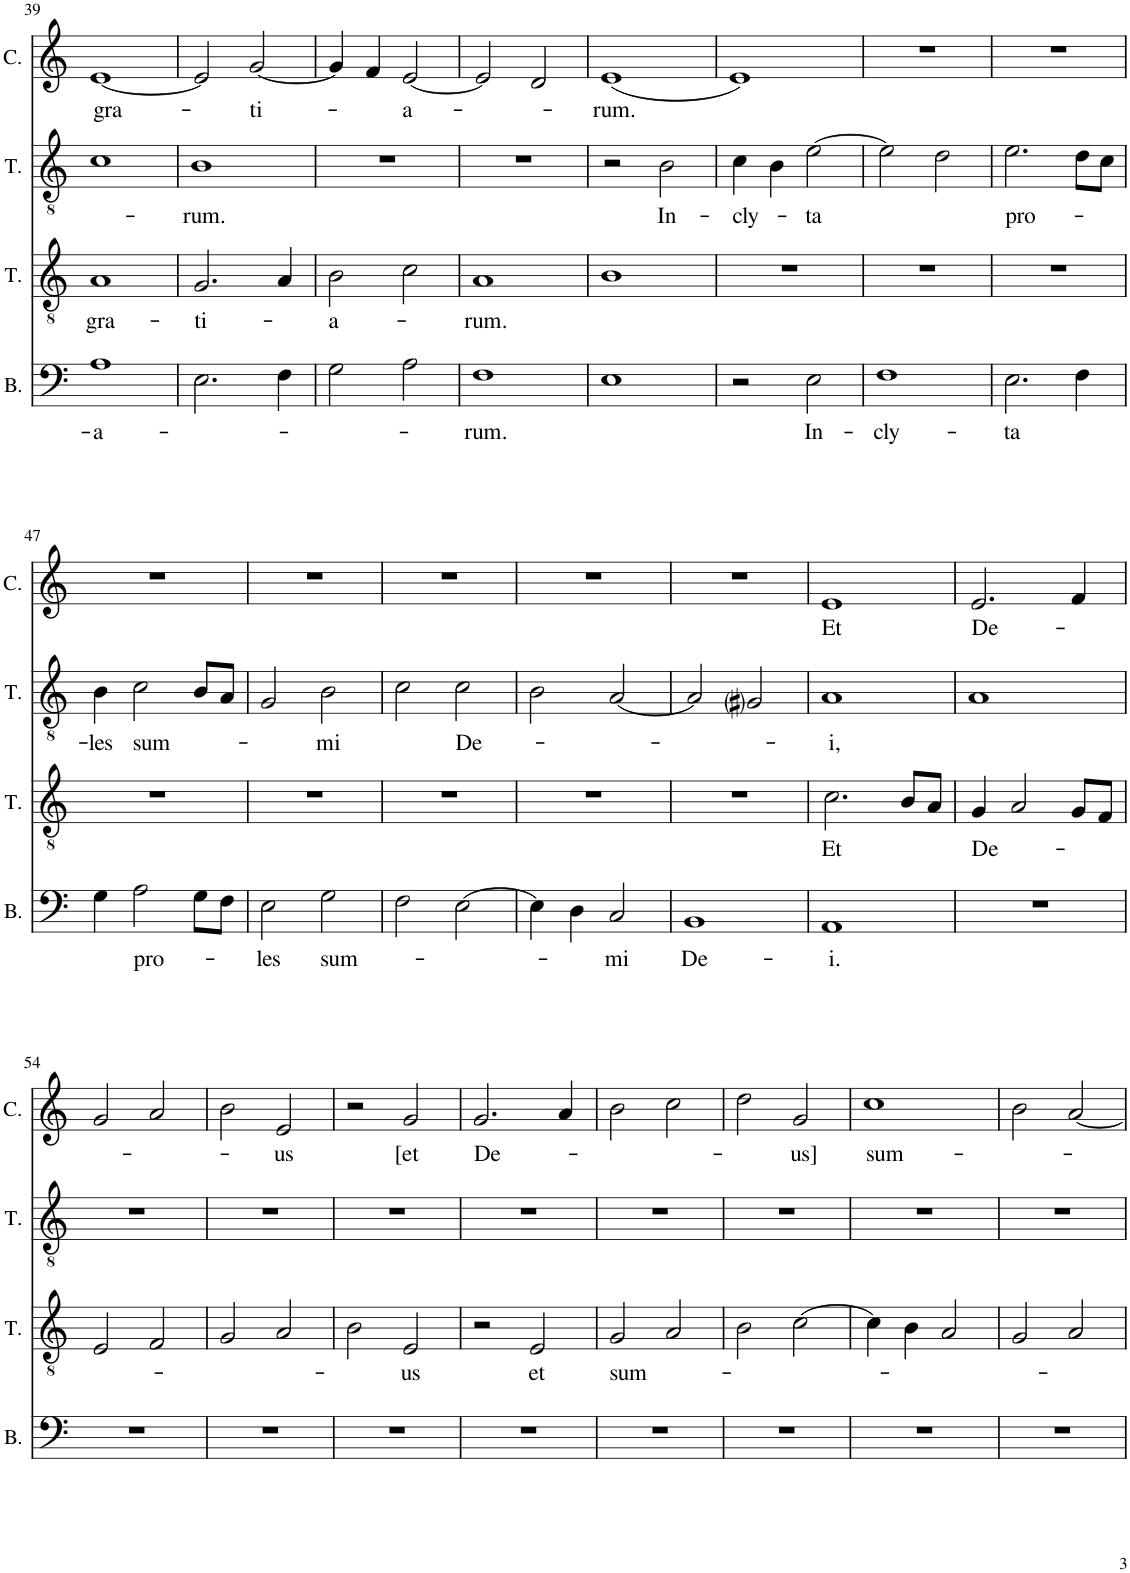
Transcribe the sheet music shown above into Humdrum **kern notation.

**kern	**text	**kern	**text	**kern	**text	**kern	**text
*part4	*part4	*part3	*part3	*part2	*part2	*part1	*part1
*staff4	*staff4	*staff3	*staff3	*staff2	*staff2	*staff1	*staff1
*I"Bass	*	*I"Tenor	*	*I"Tenor	*	*I"Cantus	*
*I'B.	*	*I'T.	*	*I'T.	*	*I'C.	*
!!LO:PB:g=z
*clefF4	*	*clefGv2	*	*clefGv2	*	*clefG2	*
*k[]	*	*k[]	*	*k[]	*	*k[]	*
*M2/2	*	*M2/2	*	*M2/2	*	*M2/2	*
*met(c|)	*	*met(c|)	*	*met(c|)	*	*met(c|)	*
=39	=39	=39	=39	=39	=39	=39	=39
!	!LO:LY:b	!	!LO:LY:b	!	!	!	!LO:LY:b
1A	-a-	1A	gra-	1c	.	[1e	gra-
=40	=40	=40	=40	=40	=40	=40	=40
!	!	!	!LO:LY:b	!	!LO:LY:b	!	!
2.E\	.	2.G/	-ti-	1B	-rum.	2e/]	.
!	!	!	!	!	!	!	!LO:LY:b
.	.	.	.	.	.	[2g/	-ti-
4F\	.	4A/	.	.	.	.	.
=41	=41	=41	=41	=41	=41	=41	=41
!	!	!	!LO:LY:b	!	!	!	!
2G\	.	2B\	-a-	1r	.	4g/]	.
.	.	.	.	.	.	4f/	.
!	!	!	!	!	!	!	!LO:LY:b
2A\	.	2c\	.	.	.	[2e/	-a-
=42	=42	=42	=42	=42	=42	=42	=42
!	!LO:LY:b	!	!LO:LY:b	!	!	!	!
1F	-rum.	1A	-rum.	1r	.	2e/]	.
.	.	.	.	.	.	2d/	.
=43	=43	=43	=43	=43	=43	=43	=43
!	!	!	!	!	!	!	!LO:LY:b
1E	.	1B	.	2r	.	(1e	-rum.
!	!	!	!	!	!LO:LY:b	!	!
.	.	.	.	2B\	In-	.	.
=44	=44	=44	=44	=44	=44	=44	=44
!	!	!	!	!	!LO:LY:b	!	!
2r	.	1r	.	4c\	-cly-	1e)	.
.	.	.	.	4B\	.	.	.
!	!LO:LY:b	!	!	!	!LO:LY:b	!	!
2E\	In-	.	.	[2e\	-ta	.	.
=45	=45	=45	=45	=45	=45	=45	=45
!	!LO:LY:b	!	!	!	!	!	!
1F	-cly-	1r	.	2e\]	.	1r	.
.	.	.	.	2d\	.	.	.
=46	=46	=46	=46	=46	=46	=46	=46
!	!LO:LY:b	!	!	!	!LO:LY:b	!	!
2.E\	-ta	1r	.	2.e\	pro-	1r	.
4F\	.	.	.	8d\L	.	.	.
.	.	.	.	8c\J	.	.	.
!!LO:LB:g=z
=47	=47	=47	=47	=47	=47	=47	=47
!	!	!	!	!	!LO:LY:b	!	!
4G\	.	1r	.	4B\	-les	1r	.
!	!LO:LY:b	!	!	!	!LO:LY:b	!	!
2A\	pro-	.	.	2c\	sum-	.	.
8G\L	.	.	.	8B/L	.	.	.
8F\J	.	.	.	8A/J	.	.	.
=48	=48	=48	=48	=48	=48	=48	=48
!	!LO:LY:b	!	!	!	!	!	!
2E\	-les	1r	.	2G/	.	1r	.
!	!LO:LY:b	!	!	!	!LO:LY:b	!	!
2G\	sum-	.	.	2B\	-mi	.	.
=49	=49	=49	=49	=49	=49	=49	=49
2F\	.	1r	.	2c\	.	1r	.
!	!	!	!	!	!LO:LY:b	!	!
[2E\	.	.	.	2c\	De-	.	.
=50	=50	=50	=50	=50	=50	=50	=50
4E\]	.	1r	.	2B\	.	1r	.
4D\	.	.	.	.	.	.	.
!	!LO:LY:b	!	!	!	!	!	!
2C/	-mi	.	.	[2A/	.	.	.
=51	=51	=51	=51	=51	=51	=51	=51
!	!LO:LY:b	!	!	!	!	!	!
1BB	De-	1r	.	2A/]	.	1r	.
.	.	.	.	2G#i/	.	.	.
=52	=52	=52	=52	=52	=52	=52	=52
!	!LO:LY:b	!	!LO:LY:b	!	!LO:LY:b	!	!LO:LY:b
1AA	-i.	2.c\	Et	1A	-i,	1e	Et
.	.	8B/L	.	.	.	.	.
.	.	8A/J	.	.	.	.	.
=53	=53	=53	=53	=53	=53	=53	=53
!	!	!	!LO:LY:b	!	!	!	!LO:LY:b
1r	.	4G/	De-	1A	.	2.e/	De-
.	.	2A/	.	.	.	.	.
.	.	8G/L	.	.	.	4f/	.
.	.	8F/J	.	.	.	.	.
!!LO:LB:g=z
=54	=54	=54	=54	=54	=54	=54	=54
1r	.	2E/	.	1r	.	2g/	.
.	.	2F/	.	.	.	2a/	.
=55	=55	=55	=55	=55	=55	=55	=55
1r	.	2G/	.	1r	.	2b\	.
!	!	!	!	!	!	!	!LO:LY:b
.	.	2A/	.	.	.	2e/	-us
=56	=56	=56	=56	=56	=56	=56	=56
1r	.	2B\	.	1r	.	2r	.
!	!	!	!LO:LY:b	!	!	!	!LO:LY:b
.	.	2E/	-us	.	.	2g/	[et
=57	=57	=57	=57	=57	=57	=57	=57
!	!	!	!	!	!	!	!LO:LY:b
1r	.	2r	.	1r	.	2.g/	De-
!	!	!	!LO:LY:b	!	!	!	!
.	.	2E/	et	.	.	.	.
.	.	.	.	.	.	4a/	.
=58	=58	=58	=58	=58	=58	=58	=58
!	!	!	!LO:LY:b	!	!	!	!
1r	.	2G/	sum-	1r	.	2b\	.
.	.	2A/	.	.	.	2cc\	.
=59	=59	=59	=59	=59	=59	=59	=59
1r	.	2B\	.	1r	.	2dd\	.
!	!	!	!	!	!	!	!LO:LY:b
.	.	[2c\	.	.	.	2g/	-us]
=60	=60	=60	=60	=60	=60	=60	=60
!	!	!	!	!	!	!	!LO:LY:b
1r	.	4c\]	.	1r	.	1cc	sum-
.	.	4B\	.	.	.	.	.
.	.	2A/	.	.	.	.	.
=61	=61	=61	=61	=61	=61	=61	=61
1r	.	2G/	.	1r	.	2b\	.
.	.	2A/	.	.	.	[2a/	.
=	=	=	=	=	=	=	=
*-	*-	*-	*-	*-	*-	*-	*-
